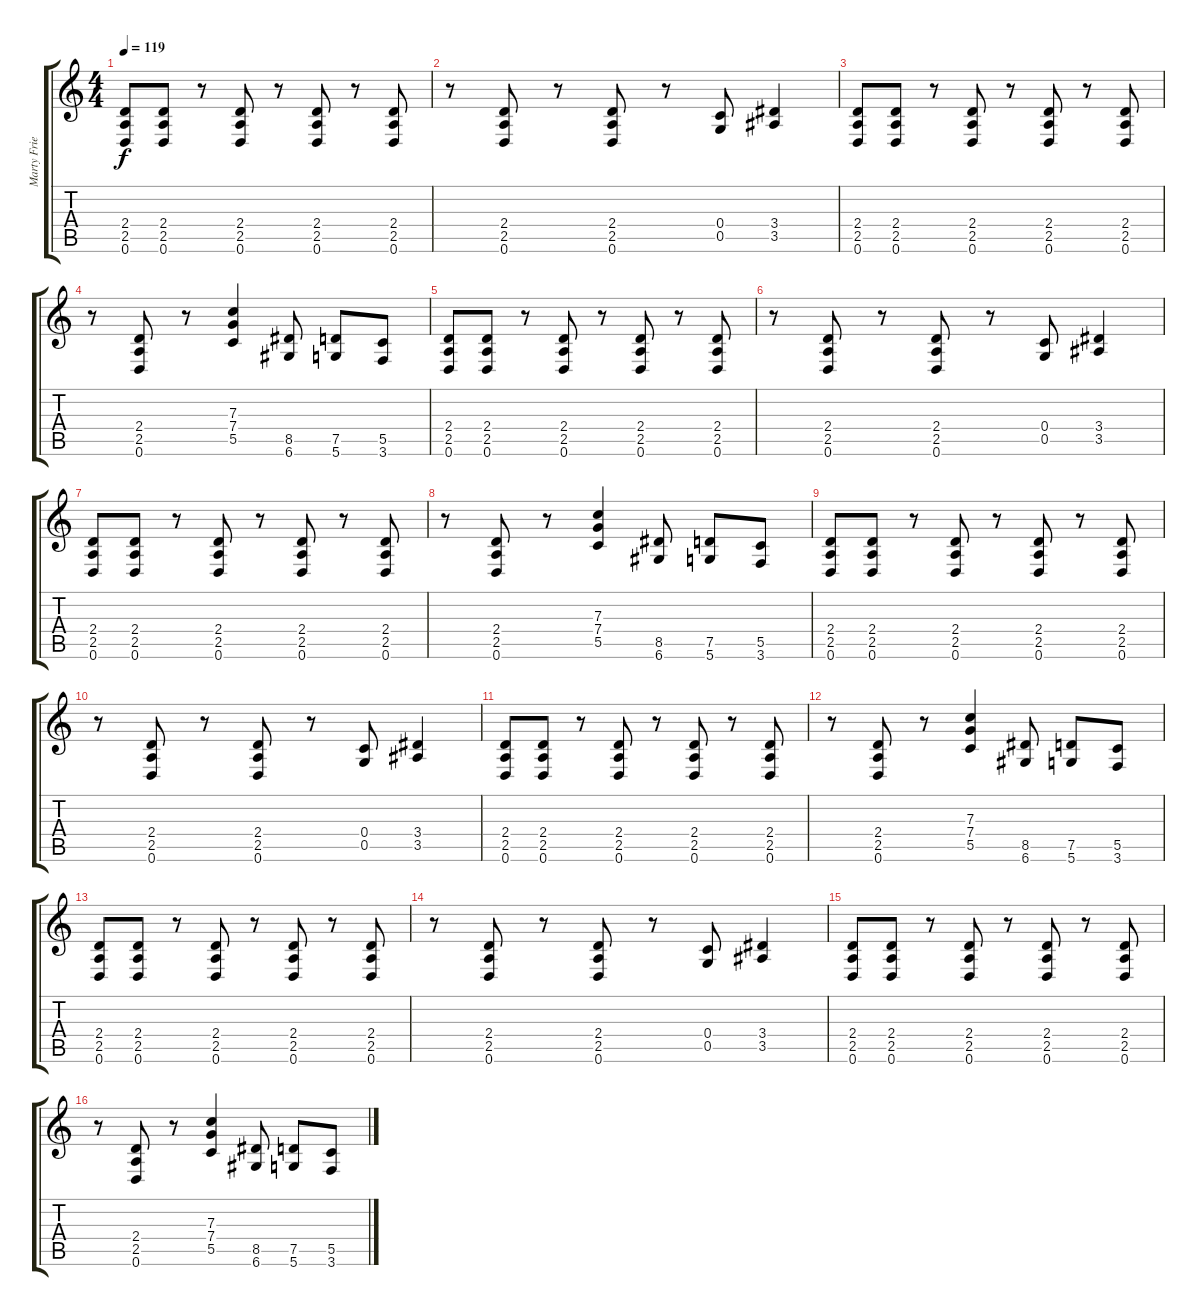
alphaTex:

\track ("Marty Friedman" "Marty Frie") {instrument electricguitarclean}
\staff {score tabs}
\tuning (D4 A3 F3 C3 G2 D2) {hide}
\ts (4 4)
\tempo 119
\clef g2
\ks c
(2.4 2.5 0.6).8{dy f instrument distortionguitar} (2.4 2.5 0.6).8 r.8 (2.4 2.5 0.6).8 r.8 (2.4 2.5 0.6).8 r.8 (2.4 2.5 0.6).8 |
r.8 (2.4 2.5 0.6).8 r.8 (2.4 2.5 0.6).8 r.8 (0.4 0.5).8 (3.4 3.5).4 |
(2.4 2.5 0.6).8{instrument distortionguitar} (2.4 2.5 0.6).8 r.8 (2.4 2.5 0.6).8 r.8 (2.4 2.5 0.6).8 r.8 (2.4 2.5 0.6).8 |
r.8 (2.4 2.5 0.6).8 r.8 (7.3 7.4 5.5).4 (8.5 6.6).8 (7.5 5.6).8 (5.5 3.6).8 |
(2.4 2.5 0.6).8{instrument distortionguitar} (2.4 2.5 0.6).8 r.8 (2.4 2.5 0.6).8 r.8 (2.4 2.5 0.6).8 r.8 (2.4 2.5 0.6).8 |
r.8 (2.4 2.5 0.6).8 r.8 (2.4 2.5 0.6).8 r.8 (0.4 0.5).8 (3.4 3.5).4 |
(2.4 2.5 0.6).8{instrument distortionguitar} (2.4 2.5 0.6).8 r.8 (2.4 2.5 0.6).8 r.8 (2.4 2.5 0.6).8 r.8 (2.4 2.5 0.6).8 |
r.8 (2.4 2.5 0.6).8 r.8 (7.3 7.4 5.5).4 (8.5 6.6).8 (7.5 5.6).8 (5.5 3.6).8 |
(2.4 2.5 0.6).8{instrument distortionguitar} (2.4 2.5 0.6).8 r.8 (2.4 2.5 0.6).8 r.8 (2.4 2.5 0.6).8 r.8 (2.4 2.5 0.6).8 |
r.8 (2.4 2.5 0.6).8 r.8 (2.4 2.5 0.6).8 r.8 (0.4 0.5).8 (3.4 3.5).4 |
(2.4 2.5 0.6).8{instrument distortionguitar} (2.4 2.5 0.6).8 r.8 (2.4 2.5 0.6).8 r.8 (2.4 2.5 0.6).8 r.8 (2.4 2.5 0.6).8 |
r.8 (2.4 2.5 0.6).8 r.8 (7.3 7.4 5.5).4 (8.5 6.6).8 (7.5 5.6).8 (5.5 3.6).8 |
(2.4 2.5 0.6).8{instrument distortionguitar} (2.4 2.5 0.6).8 r.8 (2.4 2.5 0.6).8 r.8 (2.4 2.5 0.6).8 r.8 (2.4 2.5 0.6).8 |
r.8 (2.4 2.5 0.6).8 r.8 (2.4 2.5 0.6).8 r.8 (0.4 0.5).8 (3.4 3.5).4 |
(2.4 2.5 0.6).8{instrument distortionguitar} (2.4 2.5 0.6).8 r.8 (2.4 2.5 0.6).8 r.8 (2.4 2.5 0.6).8 r.8 (2.4 2.5 0.6).8 |
r.8 (2.4 2.5 0.6).8 r.8 (7.3 7.4 5.5).4 (8.5 6.6).8 (7.5 5.6).8 (5.5 3.6).8
